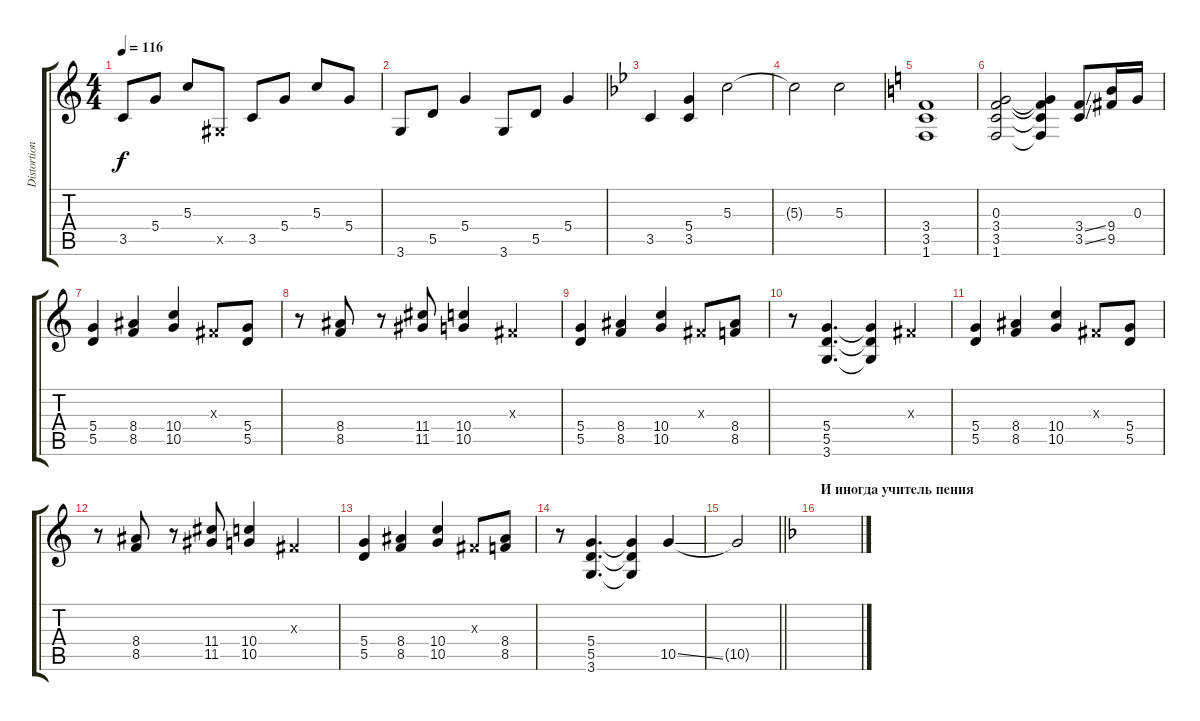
\track ("Distortion" "Distortion") {instrument overdrivenguitar}
\staff {score tabs}
\tuning (E4 B3 G3 D3 A2 E2) {hide}
\ts (4 4)
\tempo 116
\clef g2
\ks c
3.5.8{dy f} 5.4.8 5.3.8 -1.5{x}.8 3.5.8 5.4.8 5.3.8 5.4.8 |
3.6.8 5.5.8 5.4.4 3.6.8 5.5.8 5.4.4 |
\ks bb
3.5.4 (5.4 3.5).4 5.3.2 |
5.3{t}.2 5.3.2 |
\ks c
(3.4 3.5 1.6).1 |
(0.3 3.4 3.5 1.6).2 (0.3{t} 3.4{t} 3.5{t} 1.6{t}).4 (3.4{ss} 3.5{ss}).8 (9.4 9.5).16 0.3.16 |
(5.4 5.5).4 (8.4 8.5).4 (10.4 10.5).4 -1.3{x}.8 (5.4 5.5).8 |
r.8 (8.4 8.5).8 r.8 (11.4 11.5).8 (10.4 10.5).4 -1.3{x}.4 |
(5.4 5.5).4 (8.4 8.5).4 (10.4 10.5).4 -1.3{x}.8 (8.4 8.5).8 |
r.8 (5.4 5.5 3.6).4{d} (5.4{t} 5.5{t} 3.6{t}).4 -1.3{x}.4 |
(5.4 5.5).4 (8.4 8.5).4 (10.4 10.5).4 -1.3{x}.8 (5.4 5.5).8 |
r.8 (8.4 8.5).8 r.8 (11.4 11.5).8 (10.4 10.5).4 -1.3{x}.4 |
(5.4 5.5).4 (8.4 8.5).4 (10.4 10.5).4 -1.3{x}.8 (8.4 8.5).8 |
r.8 (5.4 5.5 3.6).4{d} (5.4{t} 5.5{t} 3.6{t}).4 10.5{ss}.4 |
\barLineRight lightlight
10.5{t}.2 |
\section ("" "И иногда учитель пения")
\ks dminor
